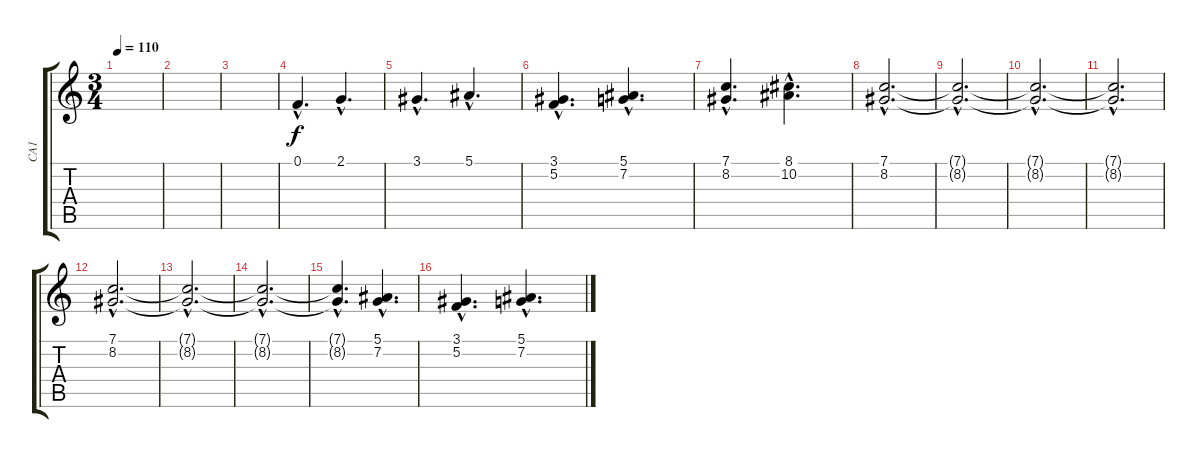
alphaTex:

\track ("CA1" "CA1") {instrument choiraahs}
\staff {score tabs}
\tuning (F4 C4 Ab3 Eb3 Bb2 F2) {hide}
\ts (3 4)
\tempo 110
\clef g2
\ks c
|
|
|
0.1{hac}.4{d} 2.1{hac}.4{d} |
3.1{hac}.4{d} 5.1{hac}.4{d} |
(3.1{hac} 5.2{hac}).4{d} (5.1{hac} 7.2{hac}).4{d} |
(7.1{hac} 8.2{hac}).4{d} (8.1{hac} 10.2{hac}).4{d} |
(7.1{hac} 8.2{hac}).2{d} |
(7.1{hac t} 8.2{hac t}).2{d} |
(7.1{hac t} 8.2{hac t}).2{d} |
(7.1{hac t} 8.2{hac t}).2{d} |
(7.1{hac} 8.2{hac}).2{d} |
(7.1{hac t} 8.2{hac t}).2{d} |
(7.1{hac t} 8.2{hac t}).2{d} |
(7.1{hac t} 8.2{hac t}).4{d} (5.1{hac} 7.2{hac}).4{d} |
(3.1{hac} 5.2{hac}).4{d} (5.1{hac} 7.2{hac}).4{d}
